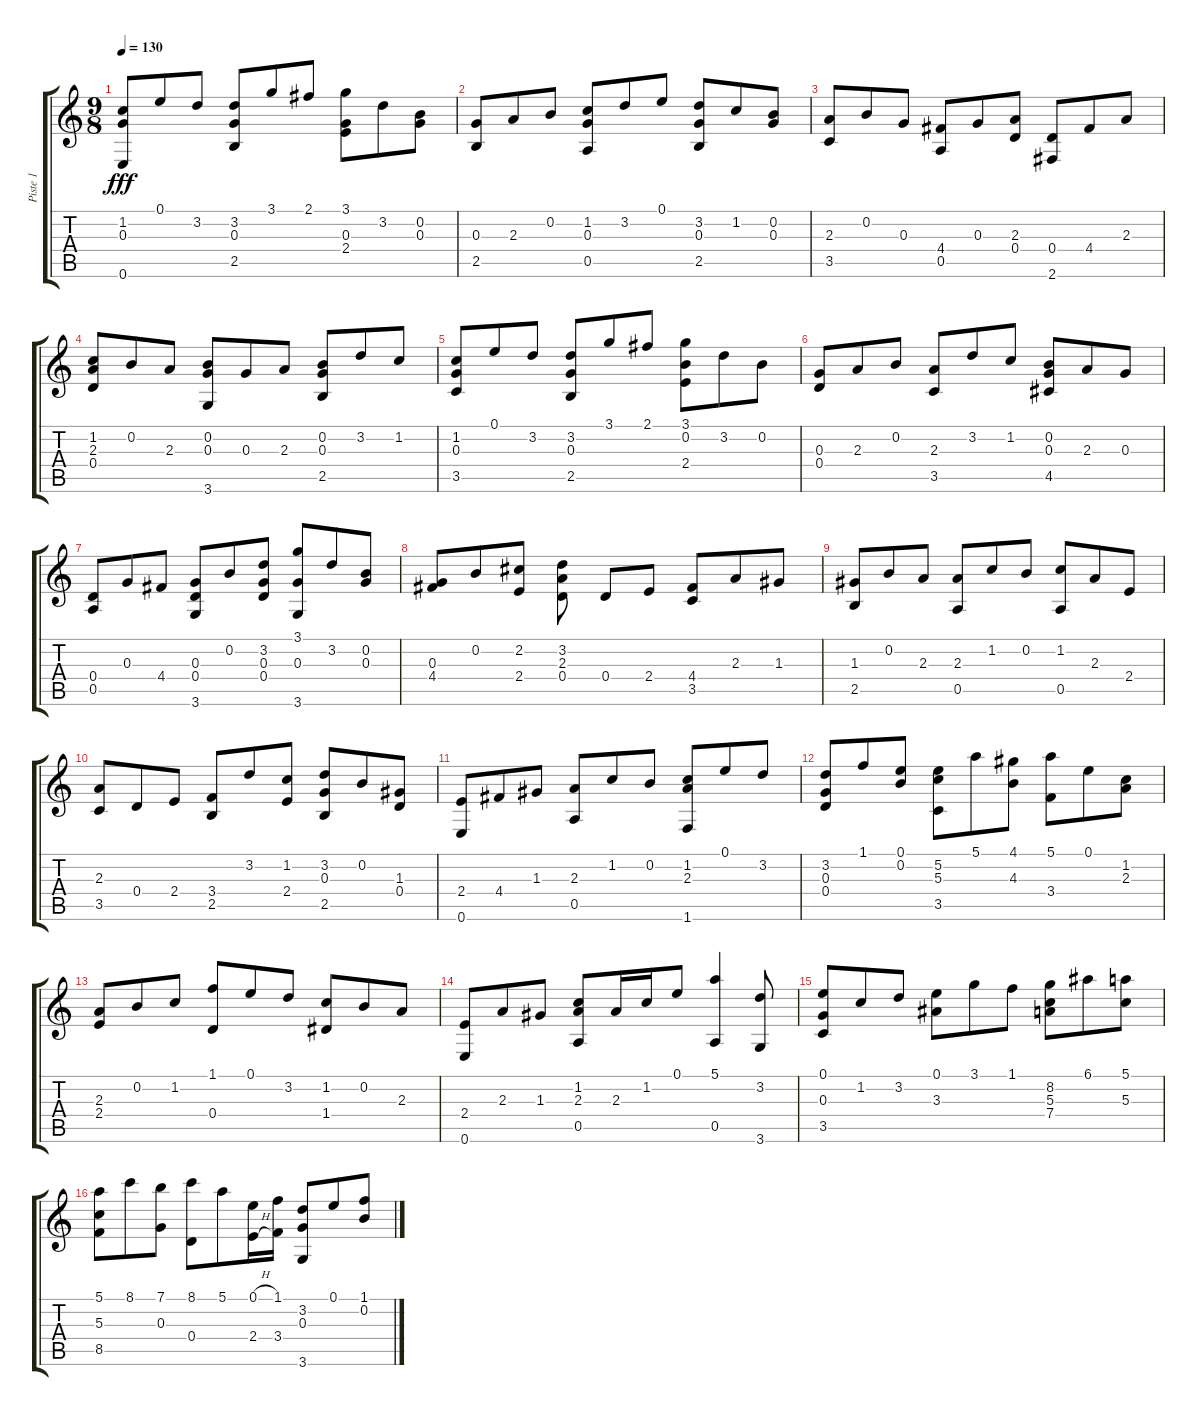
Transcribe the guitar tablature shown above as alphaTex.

\track ("Piste 1" "Piste 1") {instrument acousticguitarsteel}
\staff {score tabs}
\tuning (E4 B3 G3 D3 A2 E2) {hide}
\ts (9 8)
\tempo 130
\clef g2
\ks c
(1.2 0.3 0.6).8{dy fff} 0.1.8 3.2.8 (3.2 0.3 2.5).8 3.1.8 2.1.8 (3.1 0.3 2.4).8 3.2.8 (0.2 0.3).8 |
(0.3 2.5).8 2.3.8 0.2.8 (1.2 0.3 0.5).8 3.2.8 0.1.8 (3.2 0.3 2.5).8 1.2.8 (0.2 0.3).8 |
(2.3 3.5).8 0.2.8 0.3.8 (4.4 0.5).8 0.3.8 (2.3 0.4).8 (0.4 2.6).8 4.4.8 2.3.8 |
(1.2 2.3 0.4).8 0.2.8 2.3.8 (0.2 0.3 3.6).8 0.3.8 2.3.8 (0.2 0.3 2.5).8 3.2.8 1.2.8 |
(1.2 0.3 3.5).8 0.1.8 3.2.8 (3.2 0.3 2.5).8 3.1.8 2.1.8 (3.1 0.2 2.4).8 3.2.8 0.2.8 |
(0.3 0.4).8 2.3.8 0.2.8 (2.3 3.5).8 3.2.8 1.2.8 (0.2 0.3 4.5).8 2.3.8 0.3.8 |
(0.4 0.5).8 0.3.8 4.4.8 (0.3 0.4 3.6).8 0.2.8 (3.2 0.3 0.4).8 (3.1 0.3 3.6).8 3.2.8 (0.2 0.3).8 |
(0.3 4.4).8 0.2.8 (2.2 2.4).8{beam split} (3.2 2.3 0.4).8{beam Down beam split} 0.4.8 2.4.8 (4.4 3.5).8 2.3.8 1.3.8 |
(1.3 2.5).8 0.2.8 2.3.8 (2.3 0.5).8 1.2.8 0.2.8 (1.2 0.5).8 2.3.8 2.4.8 |
(2.3 3.5).8 0.4.8 2.4.8 (3.4 2.5).8 3.2.8 (1.2 2.4).8 (3.2 0.3 2.5).8 0.2.8 (1.3 0.4).8 |
(2.4 0.6).8 4.4.8 1.3.8 (2.3 0.5).8 1.2.8 0.2.8 (1.2 2.3 1.6).8 0.1.8 3.2.8 |
(3.2 0.3 0.4).8 1.1.8 (0.1 0.2).8 (5.2 5.3 3.5).8 5.1.8 (4.1 4.3).8 (5.1 3.4).8 0.1.8 (1.2 2.3).8 |
(2.3 2.4).8 0.2.8 1.2.8 (1.1 0.4).8 0.1.8 3.2.8 (1.2 1.4).8 0.2.8 2.3.8 |
(2.4 0.6).8 2.3.8 1.3.8 (1.2 2.3 0.5).8 2.3.16 1.2.16 0.1.8 (5.1 0.5).4 (3.2 3.6).8 |
(0.1 0.3 3.5).8 1.2.8 3.2.8 (0.1 3.3).8 3.1.8 1.1.8 (8.2 5.3 7.4).8 6.1.8 (5.1 5.3).8 |
(5.1 5.3 8.5).8 8.1.8 (7.1 0.3).8 (8.1 0.4).8 5.1.8 (0.1{h} 2.4{h}).16 (1.1 3.4).16 (3.2 0.3 3.6).8 0.1.8 (1.1 0.2).8
